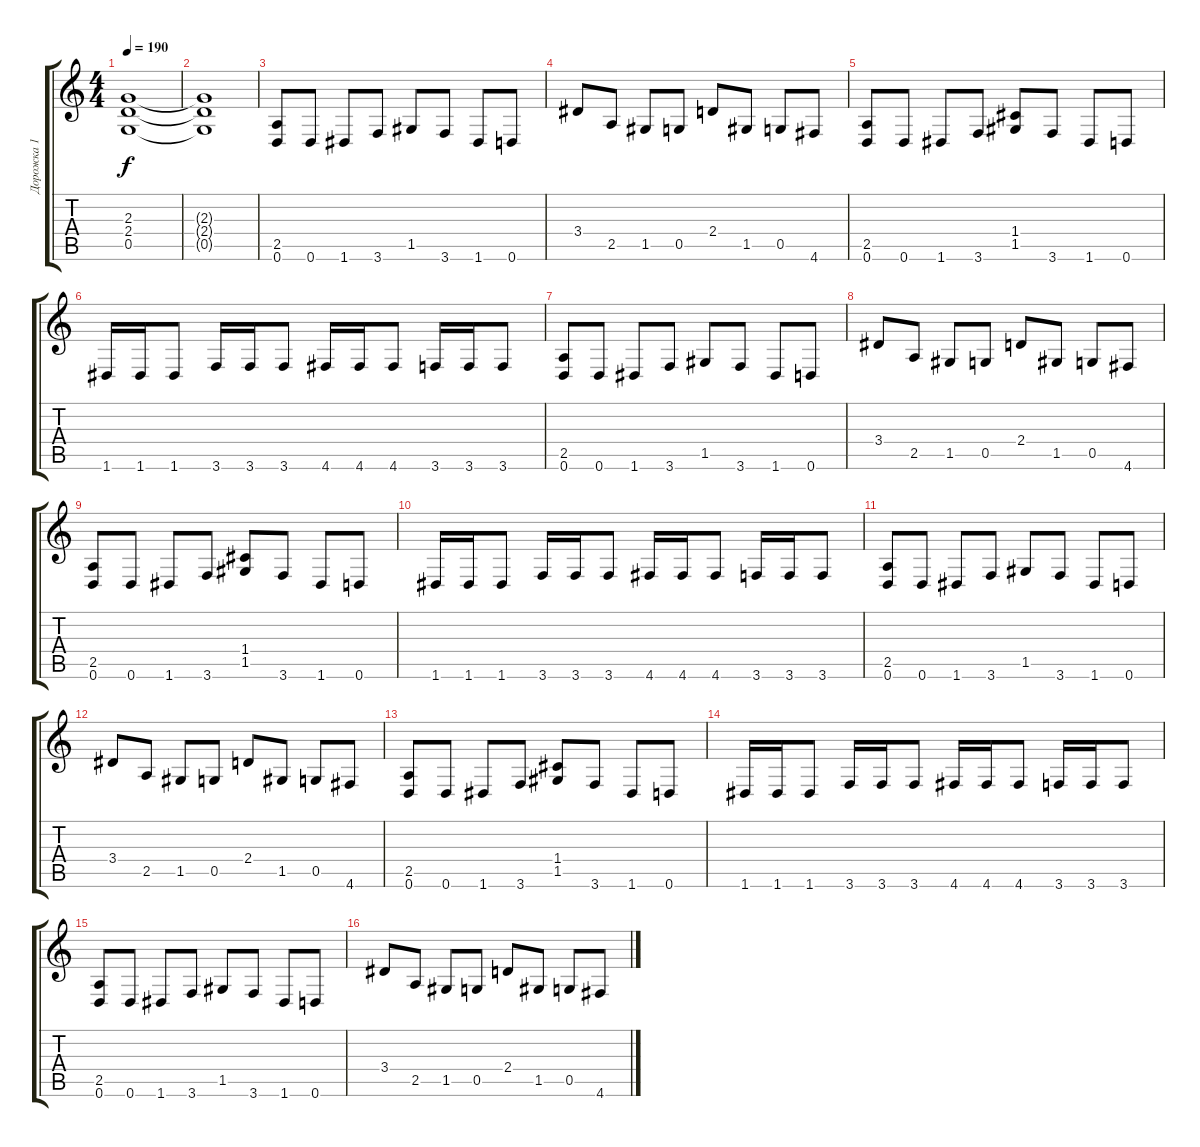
\track ("Дорожка 1" "Дорожка 1") {instrument distortionguitar}
\staff {score tabs}
\tuning (D4 A3 F3 C3 G2 D2) {hide}
\ts (4 4)
\tempo 190
\clef g2
\ks c
(2.3 2.4 0.5).1{dy f} |
(2.3{t} 2.4{t} 0.5{t}).1 |
(2.5 0.6).8 0.6.8 1.6.8 3.6.8 1.5.8 3.6.8 1.6.8 0.6.8 |
3.4.8 2.5.8 1.5.8 0.5.8 2.4.8 1.5.8 0.5.8 4.6.8 |
(2.5 0.6).8 0.6.8 1.6.8 3.6.8 (1.4 1.5).8 3.6.8 1.6.8 0.6.8 |
1.6.16 1.6.16 1.6.8 3.6.16 3.6.16 3.6.8 4.6.16 4.6.16 4.6.8 3.6.16 3.6.16 3.6.8 |
(2.5 0.6).8 0.6.8 1.6.8 3.6.8 1.5.8 3.6.8 1.6.8 0.6.8 |
3.4.8 2.5.8 1.5.8 0.5.8 2.4.8 1.5.8 0.5.8 4.6.8 |
(2.5 0.6).8 0.6.8 1.6.8 3.6.8 (1.4 1.5).8 3.6.8 1.6.8 0.6.8 |
1.6.16 1.6.16 1.6.8 3.6.16 3.6.16 3.6.8 4.6.16 4.6.16 4.6.8 3.6.16 3.6.16 3.6.8 |
(2.5 0.6).8 0.6.8 1.6.8 3.6.8 1.5.8 3.6.8 1.6.8 0.6.8 |
3.4.8 2.5.8 1.5.8 0.5.8 2.4.8 1.5.8 0.5.8 4.6.8 |
(2.5 0.6).8 0.6.8 1.6.8 3.6.8 (1.4 1.5).8 3.6.8 1.6.8 0.6.8 |
1.6.16 1.6.16 1.6.8 3.6.16 3.6.16 3.6.8 4.6.16 4.6.16 4.6.8 3.6.16 3.6.16 3.6.8 |
(2.5 0.6).8 0.6.8 1.6.8 3.6.8 1.5.8 3.6.8 1.6.8 0.6.8 |
3.4.8 2.5.8 1.5.8 0.5.8 2.4.8 1.5.8 0.5.8 4.6.8
